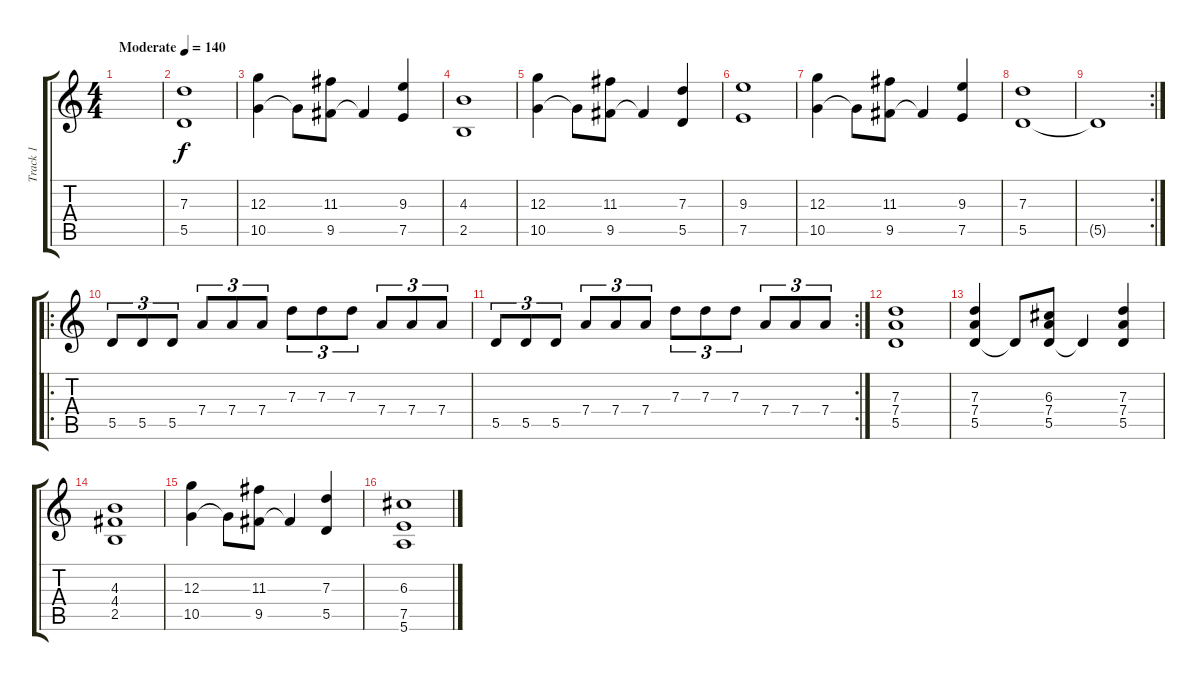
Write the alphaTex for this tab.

\track ("Track 1" "Track 1") {instrument acousticguitarsteel}
\staff {score tabs}
\tuning (E4 B3 G3 D3 A2 E2) {hide}
\ts (4 4)
\tempo (140 "Moderate")
\clef g2
\ks c
|
(7.3 5.5).1 |
(12.3 10.5).4 10.5{t}.8 (11.3 9.5).8 9.5{t}.4 (9.3 7.5).4 |
(4.3 2.5).1 |
(12.3 10.5).4 10.5{t}.8 (11.3 9.5).8 9.5{t}.4 (7.3 5.5).4 |
(9.3 7.5).1 |
(12.3 10.5).4 10.5{t}.8 (11.3 9.5).8 9.5{t}.4 (9.3 7.5).4 |
(7.3 5.5).1 |
\rc 2
5.5{t}.1 |
\ro
5.5.8{tu (3 2)} 5.5.8{tu (3 2)} 5.5.8{tu (3 2)} 7.4.8{tu (3 2)} 7.4.8{tu (3 2)} 7.4.8{tu (3 2)} 7.3.8{tu (3 2)} 7.3.8{tu (3 2)} 7.3.8{tu (3 2)} 7.4.8{tu (3 2)} 7.4.8{tu (3 2)} 7.4.8{tu (3 2)} |
\rc 2
5.5.8{tu (3 2)} 5.5.8{tu (3 2)} 5.5.8{tu (3 2)} 7.4.8{tu (3 2)} 7.4.8{tu (3 2)} 7.4.8{tu (3 2)} 7.3.8{tu (3 2)} 7.3.8{tu (3 2)} 7.3.8{tu (3 2)} 7.4.8{tu (3 2)} 7.4.8{tu (3 2)} 7.4.8{tu (3 2)} |
(7.3 7.4 5.5).1 |
(7.3 7.4 5.5).4 5.5{t}.8 (6.3 7.4 5.5).8 5.5{t}.4 (7.3 7.4 5.5).4 |
(4.3 4.4 2.5).1 |
(12.3 10.5).4 10.5{t}.8 (11.3 9.5).8 9.5{t}.4 (7.3 5.5).4 |
(6.3 7.5 5.6).1
